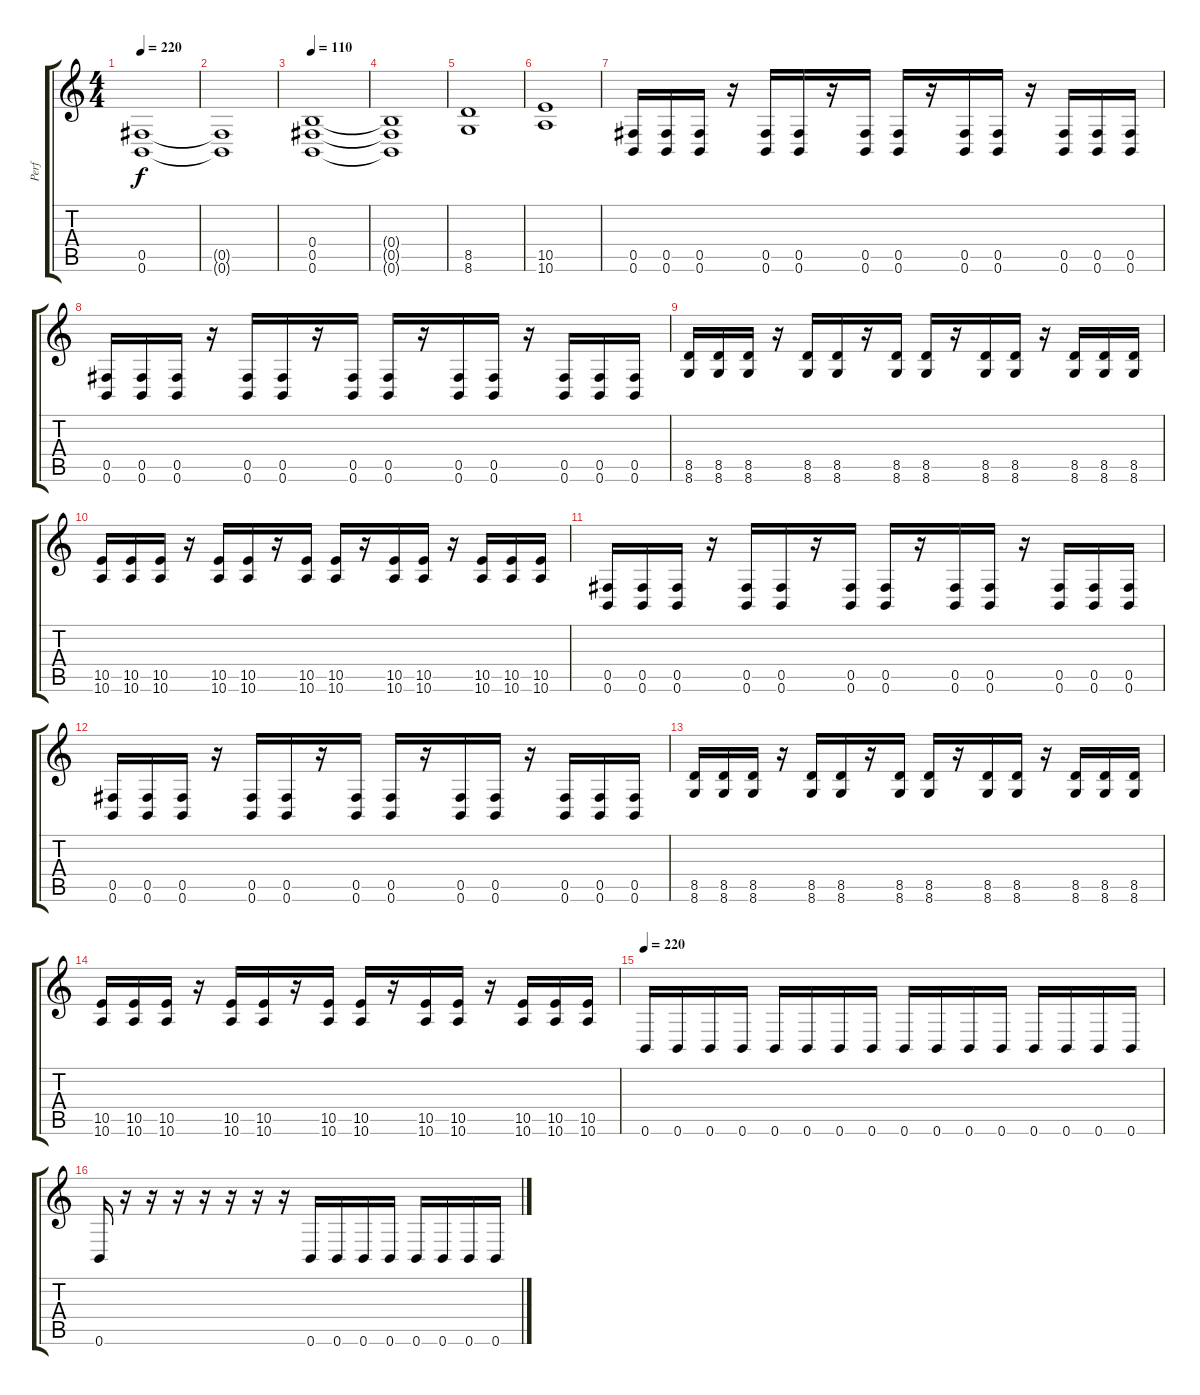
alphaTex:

\track ("Perf" "Perf") {instrument distortionguitar}
\staff {score tabs}
\tuning (Db4 Ab3 E3 B2 Gb2 B1) {hide}
\ts (4 4)
\tempo 220
\clef g2
\ks c
(0.5 0.6).1{dy f} |
(0.5{t} 0.6{t}).1 |
\tempo 110
(0.4 0.5 0.6).1 |
(0.4{t} 0.5{t} 0.6{t}).1 |
(8.5 8.6).1 |
(10.5 10.6).1 |
(0.5 0.6).16 (0.5 0.6).16 (0.5 0.6).16 r.16 (0.5 0.6).16 (0.5 0.6).16 r.16 (0.5 0.6).16 (0.5 0.6).16 r.16 (0.5 0.6).16 (0.5 0.6).16 r.16 (0.5 0.6).16 (0.5 0.6).16 (0.5 0.6).16 |
(0.5 0.6).16 (0.5 0.6).16 (0.5 0.6).16 r.16 (0.5 0.6).16 (0.5 0.6).16 r.16 (0.5 0.6).16 (0.5 0.6).16 r.16 (0.5 0.6).16 (0.5 0.6).16 r.16 (0.5 0.6).16 (0.5 0.6).16 (0.5 0.6).16 |
(8.5 8.6).16 (8.5 8.6).16 (8.5 8.6).16 r.16 (8.5 8.6).16 (8.5 8.6).16 r.16 (8.5 8.6).16 (8.5 8.6).16 r.16 (8.5 8.6).16 (8.5 8.6).16 r.16 (8.5 8.6).16 (8.5 8.6).16 (8.5 8.6).16 |
(10.5 10.6).16 (10.5 10.6).16 (10.5 10.6).16 r.16 (10.5 10.6).16 (10.5 10.6).16 r.16 (10.5 10.6).16 (10.5 10.6).16 r.16 (10.5 10.6).16 (10.5 10.6).16 r.16 (10.5 10.6).16 (10.5 10.6).16 (10.5 10.6).16 |
(0.5 0.6).16 (0.5 0.6).16 (0.5 0.6).16 r.16 (0.5 0.6).16 (0.5 0.6).16 r.16 (0.5 0.6).16 (0.5 0.6).16 r.16 (0.5 0.6).16 (0.5 0.6).16 r.16 (0.5 0.6).16 (0.5 0.6).16 (0.5 0.6).16 |
(0.5 0.6).16 (0.5 0.6).16 (0.5 0.6).16 r.16 (0.5 0.6).16 (0.5 0.6).16 r.16 (0.5 0.6).16 (0.5 0.6).16 r.16 (0.5 0.6).16 (0.5 0.6).16 r.16 (0.5 0.6).16 (0.5 0.6).16 (0.5 0.6).16 |
(8.5 8.6).16 (8.5 8.6).16 (8.5 8.6).16 r.16 (8.5 8.6).16 (8.5 8.6).16 r.16 (8.5 8.6).16 (8.5 8.6).16 r.16 (8.5 8.6).16 (8.5 8.6).16 r.16 (8.5 8.6).16 (8.5 8.6).16 (8.5 8.6).16 |
(10.5 10.6).16 (10.5 10.6).16 (10.5 10.6).16 r.16 (10.5 10.6).16 (10.5 10.6).16 r.16 (10.5 10.6).16 (10.5 10.6).16 r.16 (10.5 10.6).16 (10.5 10.6).16 r.16 (10.5 10.6).16 (10.5 10.6).16 (10.5 10.6).16 |
\tempo 220
0.6.16 0.6.16 0.6.16 0.6.16 0.6.16 0.6.16 0.6.16 0.6.16 0.6.16 0.6.16 0.6.16 0.6.16 0.6.16 0.6.16 0.6.16 0.6.16 |
0.6.16 r.16 r.16 r.16 r.16 r.16 r.16 r.16 0.6.16 0.6.16 0.6.16 0.6.16 0.6.16 0.6.16 0.6.16 0.6.16
